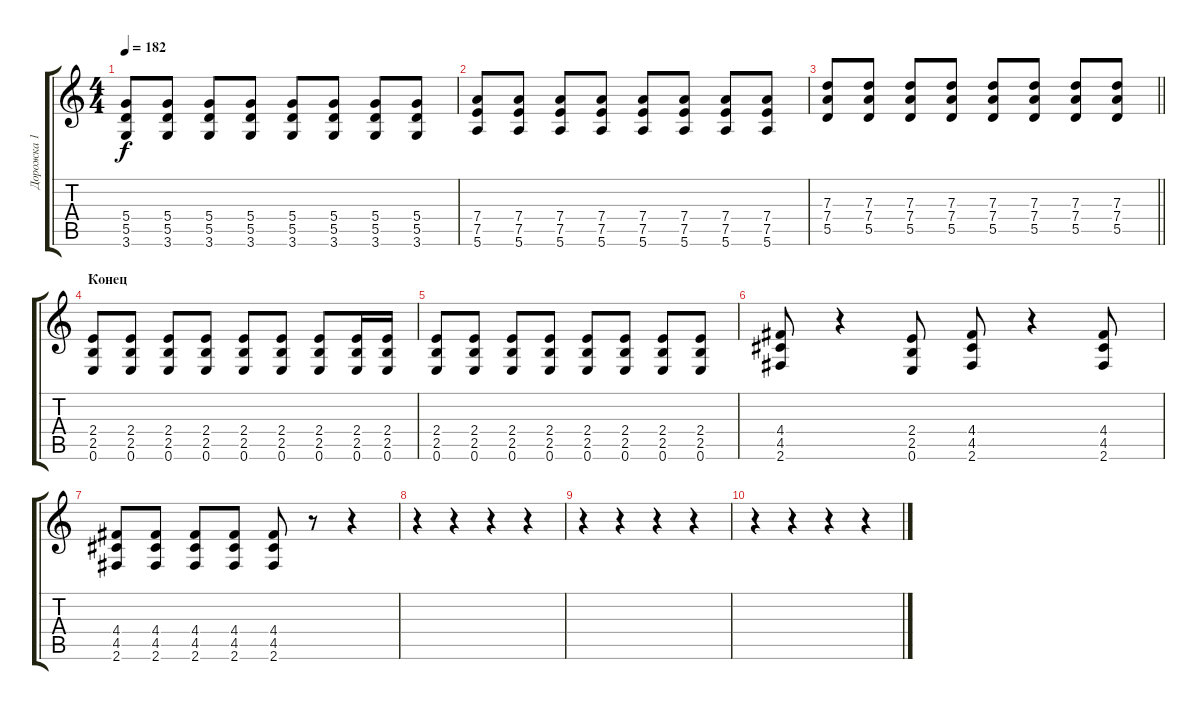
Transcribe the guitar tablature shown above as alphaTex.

\track ("Дорожка 1" "Дорожка 1") {instrument distortionguitar}
\staff {score tabs}
\tuning (E4 B3 G3 D3 A2 E2) {hide}
\ts (4 4)
\tempo 182
\clef g2
\ks c
(5.4 5.5 3.6).8{dy f} (5.4 5.5 3.6).8 (5.4 5.5 3.6).8 (5.4 5.5 3.6).8 (5.4 5.5 3.6).8 (5.4 5.5 3.6).8 (5.4 5.5 3.6).8 (5.4 5.5 3.6).8 |
(7.4 7.5 5.6).8 (7.4 7.5 5.6).8 (7.4 7.5 5.6).8 (7.4 7.5 5.6).8 (7.4 7.5 5.6).8 (7.4 7.5 5.6).8 (7.4 7.5 5.6).8 (7.4 7.5 5.6).8 |
\barLineRight lightlight
(7.3 7.4 5.5).8 (7.3 7.4 5.5).8 (7.3 7.4 5.5).8 (7.3 7.4 5.5).8 (7.3 7.4 5.5).8 (7.3 7.4 5.5).8 (7.3 7.4 5.5).8 (7.3 7.4 5.5).8 |
\section ("" "Конец")
(2.4 2.5 0.6).8 (2.4 2.5 0.6).8 (2.4 2.5 0.6).8 (2.4 2.5 0.6).8 (2.4 2.5 0.6).8 (2.4 2.5 0.6).8 (2.4 2.5 0.6).8 (2.4 2.5 0.6).16 (2.4 2.5 0.6).16 |
(2.4 2.5 0.6).8 (2.4 2.5 0.6).8 (2.4 2.5 0.6).8 (2.4 2.5 0.6).8 (2.4 2.5 0.6).8 (2.4 2.5 0.6).8 (2.4 2.5 0.6).8 (2.4 2.5 0.6).8 |
(4.4 4.5 2.6).8 r.4 (2.4 2.5 0.6).8 (4.4 4.5 2.6).8 r.4 (4.4 4.5 2.6).8 |
(4.4 4.5 2.6).8 (4.4 4.5 2.6).8 (4.4 4.5 2.6).8 (4.4 4.5 2.6).8 (4.4 4.5 2.6).8 r.8 r.4 |
r.4 r.4 r.4 r.4 |
r.4 r.4 r.4 r.4 |
r.4 r.4 r.4 r.4
